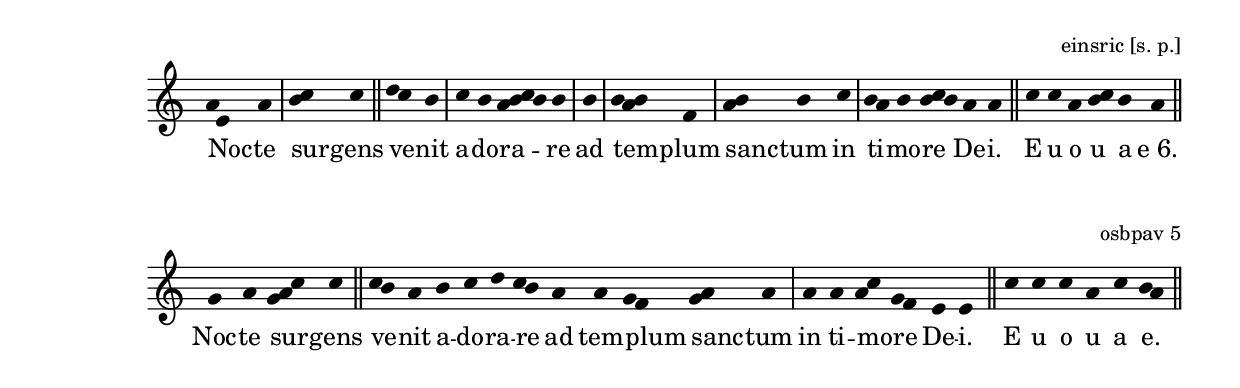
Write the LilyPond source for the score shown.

\version "2.19.32"

\include "../lib/synopsis.ily"

\score {
  \transpose c c' {
    \plainchant
    % almost certainly clef error in the source, should be a terce lower
    \melisma { a4 e } a \bar "|" \melisma { b c' } c' \bar "||"
    \melisma { d' c' } b \bar "|" c' b \melisma { a b c' b } b \bar "|"
    b \bar "|" \melisma { b a b } f \bar "|" \melisma { a b } b
    c' \bar "|" \melisma { b a } b \melisma { b c' b } a a \bar "||"
    c' c' a \melisma { b c' } b a \bar "||"
  }
  \addlyrics {
    Noc -- te sur -- gens
    ve -- nit a -- do -- ra -- re
    ad tem -- plum sanc -- tum
    in ti -- mo -- re De -- i.
    E u o u a "e 6."
  }
  \header {
    quid = "antiphona"
    fontes = "einsric [s. p.]"
    % the source is of monastic course and doesn't include the lauds cycle,
    % but this antiphon is reproduced with designation "ad primam"
  }
}

\score {
  \transpose c c' {
    \plainchant
    g4 a \melisma { g a c' } c' \bar "||"
    \melisma { c' b } a b c' d' \melisma { c' b } a a \melisma { g f } \melisma { g a } a \bar "|"
    a a \melisma { a c' } \melisma { g f } e e \bar "||"
    c' c' c' a c' \melisma { b a } \bar "||"
  }
  \addlyrics {
    Noc -- te sur -- gens
    ve -- nit a -- do -- ra -- re ad tem -- plum sanc -- tum
    in ti -- mo -- re De -- i.
    E u o u a e.
  }
  \header {
    quid = "antiphona"
    fontes = "osbpav 5"
  }
}

%{
\score {
  \transpose c c' {
    \plainchant

  }
  \addlyrics {

  }
  \header {
    fontes = ""
  }
}
%}